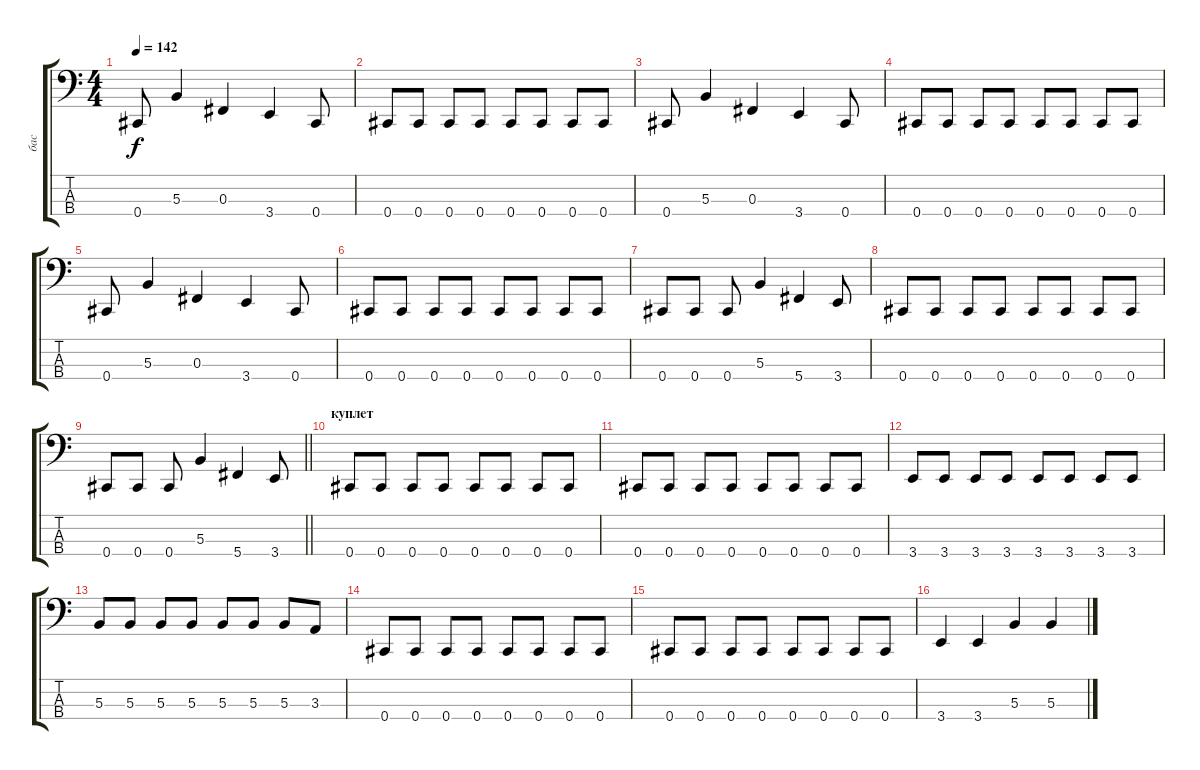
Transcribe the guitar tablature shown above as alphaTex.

\track ("бас" "бас") {instrument electricbassfinger}
\staff {score tabs}
\tuning (E2 B1 Gb1 Db1) {hide}
\ts (4 4)
\tempo 142
\clef f4
\ks c
0.4.8{dy f} 5.3.4 0.3.4 3.4.4 0.4.8 |
0.4.8 0.4.8 0.4.8 0.4.8 0.4.8 0.4.8 0.4.8 0.4.8 |
0.4.8 5.3.4 0.3.4 3.4.4 0.4.8 |
0.4.8 0.4.8 0.4.8 0.4.8 0.4.8 0.4.8 0.4.8 0.4.8 |
0.4.8 5.3.4 0.3.4 3.4.4 0.4.8 |
0.4.8 0.4.8 0.4.8 0.4.8 0.4.8 0.4.8 0.4.8 0.4.8 |
0.4.8 0.4.8 0.4.8 5.3.4 5.4.4 3.4.8 |
0.4.8 0.4.8 0.4.8 0.4.8 0.4.8 0.4.8 0.4.8 0.4.8 |
\barLineRight lightlight
0.4.8 0.4.8 0.4.8 5.3.4 5.4.4 3.4.8 |
\section ("" "куплет")
0.4.8 0.4.8 0.4.8 0.4.8 0.4.8 0.4.8 0.4.8 0.4.8 |
0.4.8 0.4.8 0.4.8 0.4.8 0.4.8 0.4.8 0.4.8 0.4.8 |
3.4.8 3.4.8 3.4.8 3.4.8 3.4.8 3.4.8 3.4.8 3.4.8 |
5.3.8 5.3.8 5.3.8 5.3.8 5.3.8 5.3.8 5.3.8 3.3.8 |
0.4.8 0.4.8 0.4.8 0.4.8 0.4.8 0.4.8 0.4.8 0.4.8 |
0.4.8 0.4.8 0.4.8 0.4.8 0.4.8 0.4.8 0.4.8 0.4.8 |
3.4.4 3.4.4 5.3.4 5.3.4
